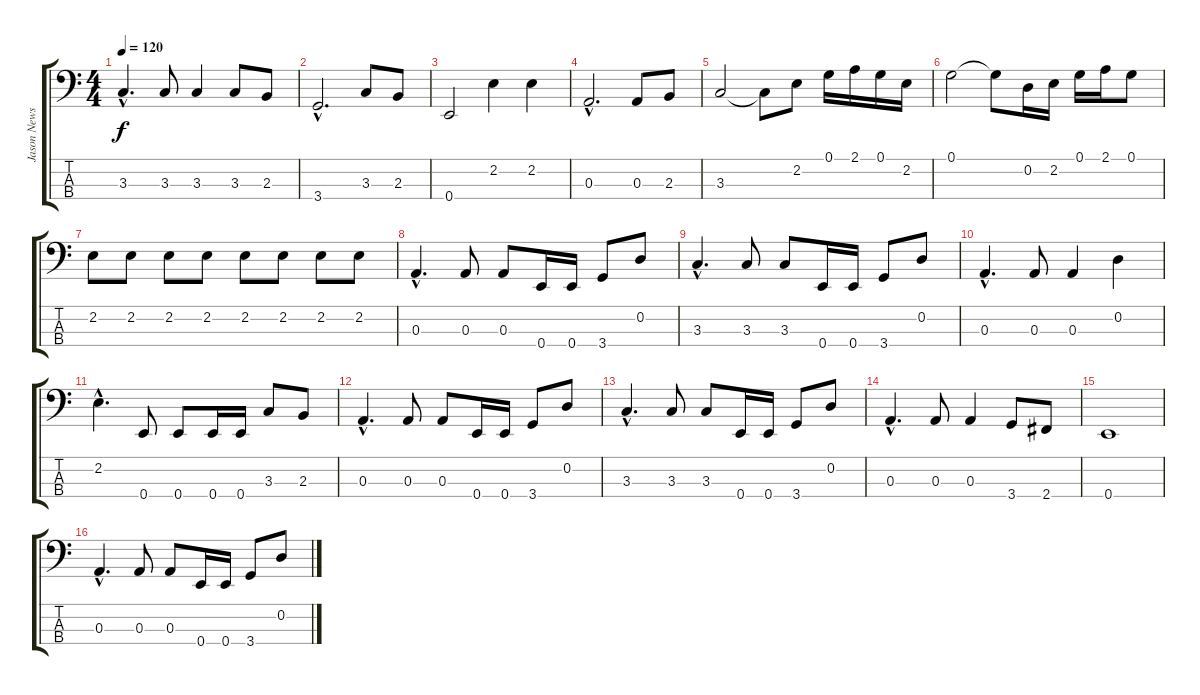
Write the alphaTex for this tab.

\track ("Jason Newstead (bass)" "Jason News") {instrument electricbassfinger}
\staff {score tabs}
\tuning (G2 D2 A1 E1) {hide}
\ts (4 4)
\tempo 120
\clef f4
\ks c
3.3{hac}.4{d dy f} 3.3.8 3.3.4 3.3.8 2.3.8 |
3.4{hac}.2{d} 3.3.8 2.3.8 |
0.4.2 2.2.4 2.2.4 |
0.3{hac}.2{d} 0.3.8 2.3.8 |
3.3.2 3.3{t}.8 2.2.8 0.1.16 2.1.16 0.1.16 2.2.16 |
0.1.2 0.1{t}.8 0.2.16 2.2.16 0.1.16 2.1.16 0.1.8 |
2.2.8 2.2.8 2.2.8 2.2.8 2.2.8 2.2.8 2.2.8 2.2.8 |
0.3{hac}.4{d} 0.3.8 0.3.8 0.4.16 0.4.16 3.4.8 0.2.8 |
3.3{hac}.4{d} 3.3.8 3.3.8 0.4.16 0.4.16 3.4.8 0.2.8 |
0.3{hac}.4{d} 0.3.8 0.3.4 0.2.4 |
2.2{hac}.4{d} 0.4.8 0.4.8 0.4.16 0.4.16 3.3.8 2.3.8 |
0.3{hac}.4{d} 0.3.8 0.3.8 0.4.16 0.4.16 3.4.8 0.2.8 |
3.3{hac}.4{d} 3.3.8 3.3.8 0.4.16 0.4.16 3.4.8 0.2.8 |
0.3{hac}.4{d} 0.3.8 0.3.4 3.4.8 2.4.8 |
0.4.1 |
0.3{hac}.4{d} 0.3.8 0.3.8 0.4.16 0.4.16 3.4.8 0.2.8
